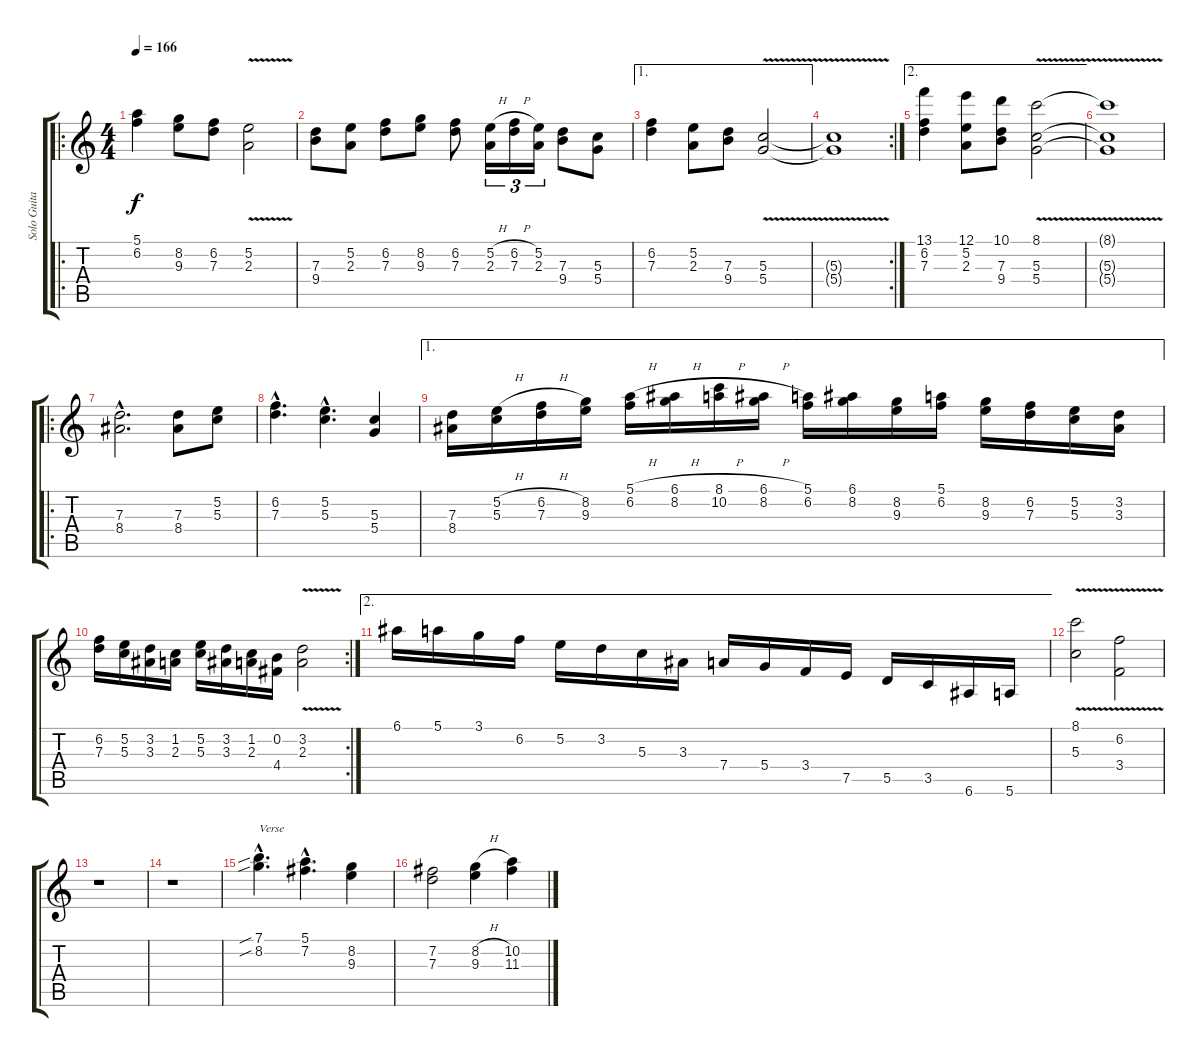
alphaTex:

\track ("Solo Guitar" "Solo Guita") {instrument overdrivenguitar}
\staff {score tabs}
\tuning (E4 B3 G3 D3 A2 E2) {hide}
\ro
\ts (4 4)
\tempo 166
\clef g2
\ks c
(5.1 6.2).4{dy f instrument overdrivenguitar} (8.2 9.3).8 (6.2 7.3).8 (5.2{v} 2.3).2 |
(7.3 9.4).8 (5.2 2.3).8 (6.2 7.3).8 (8.2 9.3).8 (6.2 7.3).8 (5.2{h} 2.3).16{tu (3 2)} (6.2{h} 7.3).16{tu (3 2)} (5.2 2.3).16{tu (3 2)} (7.3 9.4).8 (5.3 5.4).8 |
\ae 1
(6.2 7.3).4 (5.2 2.3).8 (7.3 9.4).8 (5.3 5.4{v}).2 |
\rc 2
(5.3{t} 5.4{t}).1 |
\ae 2
(13.1 6.2 7.3).4 (12.1 5.2 2.3).8 (10.1 7.3 9.4).8 (8.1 5.3{v} 5.4).2 |
(8.1{t} 5.3{t} 5.4{t}).1 |
\ro
(7.3{hac} 8.4{hac}).2{d} (7.3 8.4).8 (5.2 5.3).8 |
(6.2{hac} 7.3{hac}).4{d} (5.2{hac} 5.3{hac}).4{d} (5.3 5.4).4 |
\ae 1
(7.3 8.4).16 (5.2{h} 5.3).16 (6.2{h} 7.3).16 (8.2 9.3).16 (5.1{h} 6.2).16 (6.1{h} 8.2).16 (8.1{h} 10.2).16 (6.1{h} 8.2).16 (5.1 6.2).16 (6.1 8.2).16 (8.2 9.3).16 (5.1 6.2).16 (8.2 9.3).16 (6.2 7.3).16 (5.2 5.3).16 (3.2 3.3).16 |
\rc 2
(6.2 7.3).16 (5.2 5.3).16 (3.2 3.3).16 (1.2 2.3).16 (5.2 5.3).16 (3.2 3.3).16 (1.2 2.3).16 (0.2 4.4).16 (3.2{v} 2.3).2 |
\ae 2
6.1.16 5.1.16 3.1.16 6.2.16 5.2.16 3.2.16 5.3.16 3.3.16 7.4.16 5.4.16 3.4.16 7.5.16 5.5.16 3.5.16 6.6.16 5.6.16 |
(8.1{v} 5.3{v}).2 (6.2{v} 3.4{v}).2 |
r.1 |
r.1 |
(7.1{sib hac} 8.2{sib hac}).4{d txt "Verse"} (5.1{hac} 7.2{hac}).4{d} (8.2 9.3).4 |
(7.2 7.3).2 (8.2{h} 9.3).4 (10.2 11.3).4
